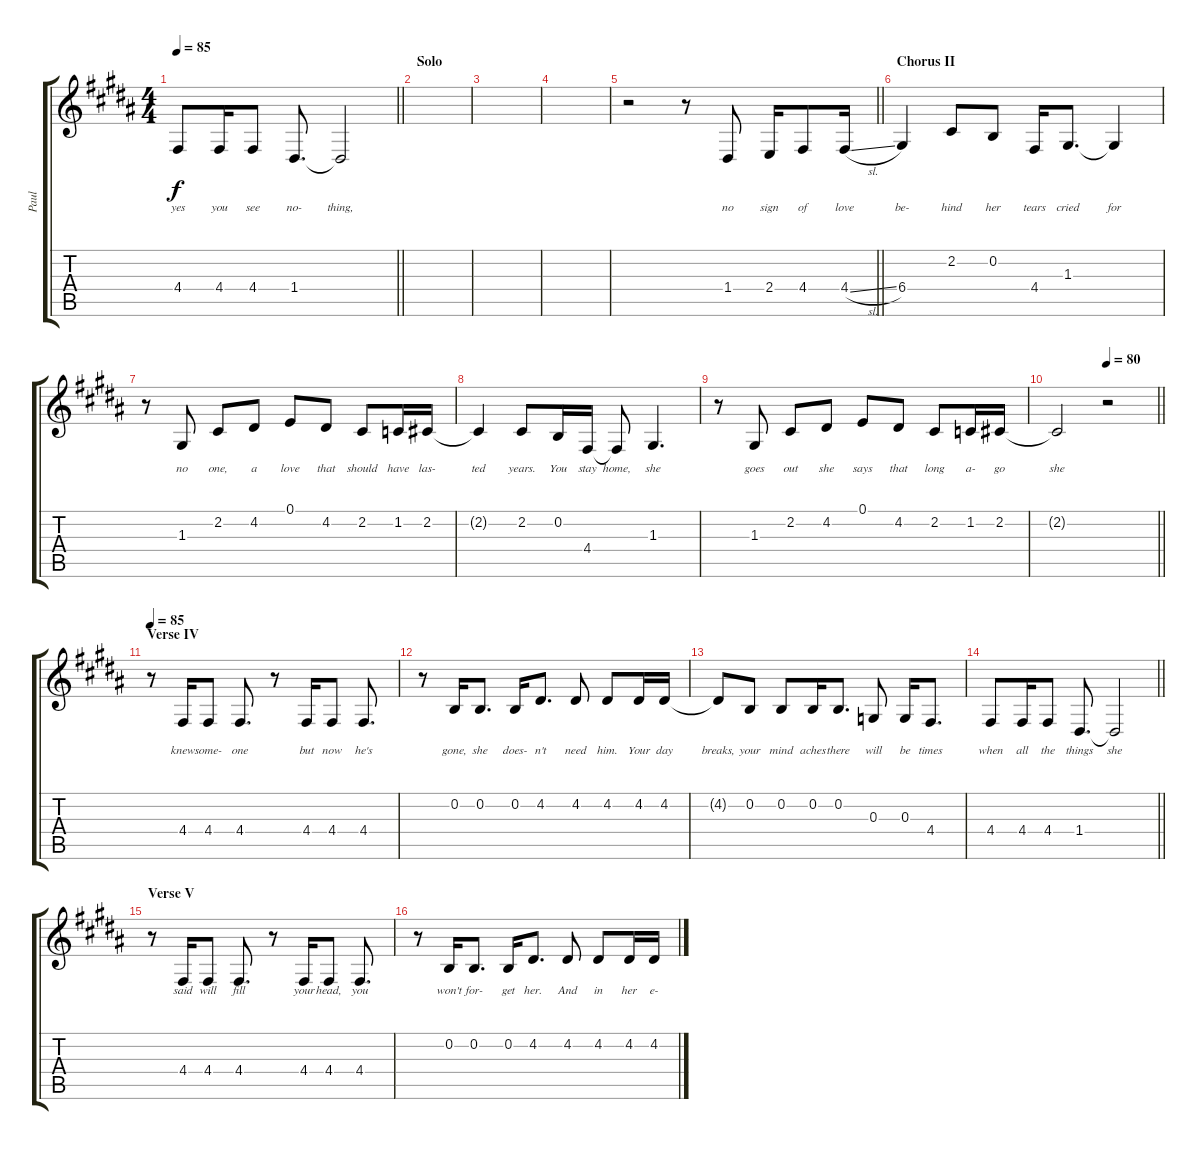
\track ("Paul" "Paul") {instrument oboe}
\staff {score tabs}
\tuning (E4 B3 G3 D3 A2 E2) {hide}
\ts (4 4)
\tempo 85
\clef g2
\barLineRight lightlight
\ks b
4.4.8{lyrics (0 "yes") lyrics (1 "") lyrics (2 "") lyrics (3 "") lyrics (4 "") dy f} 4.4.16{lyrics (0 "you") lyrics (1 "") lyrics (2 "") lyrics (3 "") lyrics (4 "")} 4.4.8{lyrics (0 "see") lyrics (1 "") lyrics (2 "") lyrics (3 "") lyrics (4 "")} 1.4.8{d lyrics (0 "no-") lyrics (1 "") lyrics (2 "") lyrics (3 "") lyrics (4 "")} 1.4{t}.2{lyrics (0 "thing,") lyrics (1 "") lyrics (2 "") lyrics (3 "") lyrics (4 "")} |
\section ("" "Solo")
|
|
|
\barLineRight lightlight
r.2 r.8 1.4.8{lyrics (0 "no") lyrics (1 "") lyrics (2 "") lyrics (3 "") lyrics (4 "")} 2.4.16{lyrics (0 "sign") lyrics (1 "") lyrics (2 "") lyrics (3 "") lyrics (4 "")} 4.4.8{lyrics (0 "of") lyrics (1 "") lyrics (2 "") lyrics (3 "") lyrics (4 "")} 4.4{sl}.16{lyrics (0 "love") lyrics (1 "") lyrics (2 "") lyrics (3 "") lyrics (4 "")} |
\section ("" "Chorus II")
6.4.4{lyrics (0 "be-") lyrics (1 "") lyrics (2 "") lyrics (3 "") lyrics (4 "")} 2.2.8{lyrics (0 "hind") lyrics (1 "") lyrics (2 "") lyrics (3 "") lyrics (4 "")} 0.2.8{lyrics (0 "her") lyrics (1 "") lyrics (2 "") lyrics (3 "") lyrics (4 "")} 4.4.16{lyrics (0 "tears") lyrics (1 "") lyrics (2 "") lyrics (3 "") lyrics (4 "")} 1.3.8{d lyrics (0 "cried") lyrics (1 "") lyrics (2 "") lyrics (3 "") lyrics (4 "")} 1.3{t}.4{lyrics (0 "for") lyrics (1 "") lyrics (2 "") lyrics (3 "") lyrics (4 "")} |
r.8 1.3.8{lyrics (0 "no") lyrics (1 "") lyrics (2 "") lyrics (3 "") lyrics (4 "")} 2.2.8{lyrics (0 "one,") lyrics (1 "") lyrics (2 "") lyrics (3 "") lyrics (4 "")} 4.2.8{lyrics (0 "a") lyrics (1 "") lyrics (2 "") lyrics (3 "") lyrics (4 "")} 0.1.8{lyrics (0 "love") lyrics (1 "") lyrics (2 "") lyrics (3 "") lyrics (4 "")} 4.2.8{lyrics (0 "that") lyrics (1 "") lyrics (2 "") lyrics (3 "") lyrics (4 "")} 2.2.8{lyrics (0 "should") lyrics (1 "") lyrics (2 "") lyrics (3 "") lyrics (4 "")} 1.2.16{lyrics (0 "have") lyrics (1 "") lyrics (2 "") lyrics (3 "") lyrics (4 "")} 2.2.16{lyrics (0 "las-") lyrics (1 "") lyrics (2 "") lyrics (3 "") lyrics (4 "")} |
2.2{t}.4{lyrics (0 "ted") lyrics (1 "") lyrics (2 "") lyrics (3 "") lyrics (4 "")} 2.2.8{lyrics (0 "years.") lyrics (1 "") lyrics (2 "") lyrics (3 "") lyrics (4 "")} 0.2.16{lyrics (0 "You") lyrics (1 "") lyrics (2 "") lyrics (3 "") lyrics (4 "")} 4.4.16{lyrics (0 "stay") lyrics (1 "") lyrics (2 "") lyrics (3 "") lyrics (4 "")} 4.4{t}.8{lyrics (0 "home,") lyrics (1 "") lyrics (2 "") lyrics (3 "") lyrics (4 "")} 1.3.4{d lyrics (0 "she") lyrics (1 "") lyrics (2 "") lyrics (3 "") lyrics (4 "")} |
r.8 1.3.8{lyrics (0 "goes") lyrics (1 "") lyrics (2 "") lyrics (3 "") lyrics (4 "")} 2.2.8{lyrics (0 "out") lyrics (1 "") lyrics (2 "") lyrics (3 "") lyrics (4 "")} 4.2.8{lyrics (0 "she") lyrics (1 "") lyrics (2 "") lyrics (3 "") lyrics (4 "")} 0.1.8{lyrics (0 "says") lyrics (1 "") lyrics (2 "") lyrics (3 "") lyrics (4 "")} 4.2.8{lyrics (0 "that") lyrics (1 "") lyrics (2 "") lyrics (3 "") lyrics (4 "")} 2.2.8{lyrics (0 "long") lyrics (1 "") lyrics (2 "") lyrics (3 "") lyrics (4 "")} 1.2.16{lyrics (0 "a-") lyrics (1 "") lyrics (2 "") lyrics (3 "") lyrics (4 "")} 2.2.16{lyrics (0 "go") lyrics (1 "") lyrics (2 "") lyrics (3 "") lyrics (4 "")} |
\tempo (80 0.5)
\barLineRight lightlight
2.2{t}.2{lyrics (0 "she") lyrics (1 "") lyrics (2 "") lyrics (3 "") lyrics (4 "")} r.2 |
\section ("" "Verse IV")
\tempo 85
r.8 4.4.16{lyrics (0 "knew") lyrics (1 "") lyrics (2 "") lyrics (3 "") lyrics (4 "")} 4.4.8{lyrics (0 "some-") lyrics (1 "") lyrics (2 "") lyrics (3 "") lyrics (4 "")} 4.4.8{d lyrics (0 "one") lyrics (1 "") lyrics (2 "") lyrics (3 "") lyrics (4 "")} r.8 4.4.16{lyrics (0 "but") lyrics (1 "") lyrics (2 "") lyrics (3 "") lyrics (4 "")} 4.4.8{lyrics (0 "now") lyrics (1 "") lyrics (2 "") lyrics (3 "") lyrics (4 "")} 4.4.8{d lyrics (0 "he's") lyrics (1 "") lyrics (2 "") lyrics (3 "") lyrics (4 "")} |
r.8 0.2.16{lyrics (0 "gone,") lyrics (1 "") lyrics (2 "") lyrics (3 "") lyrics (4 "")} 0.2.8{d lyrics (0 "she") lyrics (1 "") lyrics (2 "") lyrics (3 "") lyrics (4 "")} 0.2.16{lyrics (0 "does-") lyrics (1 "") lyrics (2 "") lyrics (3 "") lyrics (4 "")} 4.2.8{d lyrics (0 "n't") lyrics (1 "") lyrics (2 "") lyrics (3 "") lyrics (4 "")} 4.2.8{lyrics (0 "need") lyrics (1 "") lyrics (2 "") lyrics (3 "") lyrics (4 "")} 4.2.8{lyrics (0 "him.") lyrics (1 "") lyrics (2 "") lyrics (3 "") lyrics (4 "")} 4.2.16{lyrics (0 "Your") lyrics (1 "") lyrics (2 "") lyrics (3 "") lyrics (4 "")} 4.2.16{lyrics (0 "day") lyrics (1 "") lyrics (2 "") lyrics (3 "") lyrics (4 "")} |
4.2{t}.8{lyrics (0 "breaks,") lyrics (1 "") lyrics (2 "") lyrics (3 "") lyrics (4 "")} 0.2.8{lyrics (0 "your") lyrics (1 "") lyrics (2 "") lyrics (3 "") lyrics (4 "")} 0.2.8{lyrics (0 "mind") lyrics (1 "") lyrics (2 "") lyrics (3 "") lyrics (4 "")} 0.2.16{lyrics (0 "aches") lyrics (1 "") lyrics (2 "") lyrics (3 "") lyrics (4 "")} 0.2.8{d lyrics (0 "there") lyrics (1 "") lyrics (2 "") lyrics (3 "") lyrics (4 "")} 0.3.8{lyrics (0 "will") lyrics (1 "") lyrics (2 "") lyrics (3 "") lyrics (4 "")} 0.3.16{lyrics (0 "be") lyrics (1 "") lyrics (2 "") lyrics (3 "") lyrics (4 "")} 4.4.8{d lyrics (0 "times") lyrics (1 "") lyrics (2 "") lyrics (3 "") lyrics (4 "")} |
\barLineRight lightlight
4.4.8{lyrics (0 "when") lyrics (1 "") lyrics (2 "") lyrics (3 "") lyrics (4 "")} 4.4.16{lyrics (0 "all") lyrics (1 "") lyrics (2 "") lyrics (3 "") lyrics (4 "")} 4.4.8{lyrics (0 "the") lyrics (1 "") lyrics (2 "") lyrics (3 "") lyrics (4 "")} 1.4.8{d lyrics (0 "things") lyrics (1 "") lyrics (2 "") lyrics (3 "") lyrics (4 "")} 1.4{t}.2{lyrics (0 "she") lyrics (1 "") lyrics (2 "") lyrics (3 "") lyrics (4 "")} |
\section ("" "Verse V")
r.8 4.4.16{lyrics (0 "said") lyrics (1 "") lyrics (2 "") lyrics (3 "") lyrics (4 "")} 4.4.8{lyrics (0 "will") lyrics (1 "") lyrics (2 "") lyrics (3 "") lyrics (4 "")} 4.4.8{d lyrics (0 "fill") lyrics (1 "") lyrics (2 "") lyrics (3 "") lyrics (4 "")} r.8 4.4.16{lyrics (0 "your") lyrics (1 "") lyrics (2 "") lyrics (3 "") lyrics (4 "")} 4.4.8{lyrics (0 "head,") lyrics (1 "") lyrics (2 "") lyrics (3 "") lyrics (4 "")} 4.4.8{d lyrics (0 "you") lyrics (1 "") lyrics (2 "") lyrics (3 "") lyrics (4 "")} |
r.8 0.2.16{lyrics (0 "won't") lyrics (1 "") lyrics (2 "") lyrics (3 "") lyrics (4 "")} 0.2.8{d lyrics (0 "for-") lyrics (1 "") lyrics (2 "") lyrics (3 "") lyrics (4 "")} 0.2.16{lyrics (0 "get") lyrics (1 "") lyrics (2 "") lyrics (3 "") lyrics (4 "")} 4.2.8{d lyrics (0 "her.") lyrics (1 "") lyrics (2 "") lyrics (3 "") lyrics (4 "")} 4.2.8{lyrics (0 "And") lyrics (1 "") lyrics (2 "") lyrics (3 "") lyrics (4 "")} 4.2.8{lyrics (0 "in") lyrics (1 "") lyrics (2 "") lyrics (3 "") lyrics (4 "")} 4.2.16{lyrics (0 "her") lyrics (1 "") lyrics (2 "") lyrics (3 "") lyrics (4 "")} 4.2.16{lyrics (0 "e-") lyrics (1 "") lyrics (2 "") lyrics (3 "") lyrics (4 "")}
